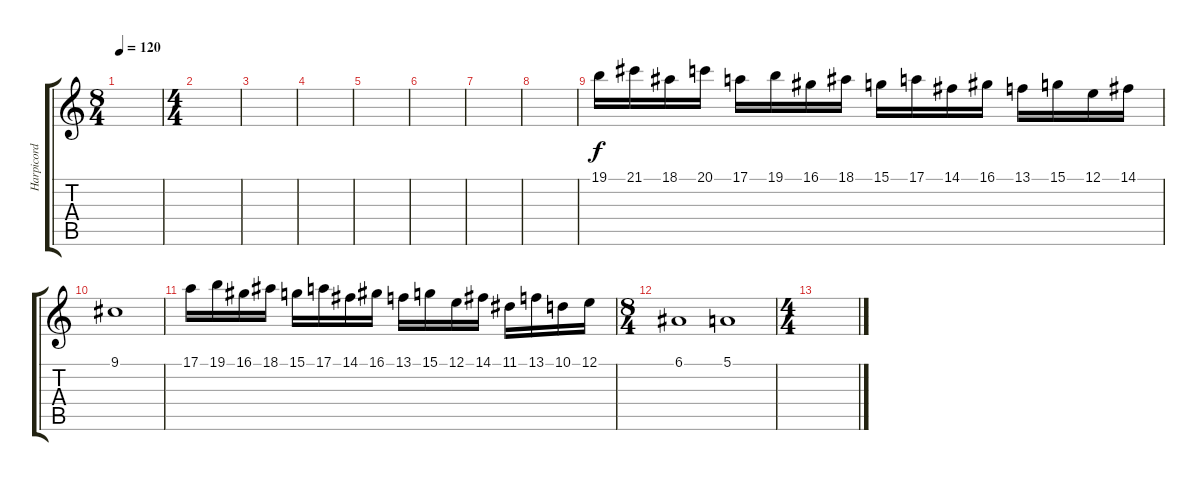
\track ("Harpicord  - King Diamond" "Harpicord ") {instrument harpsichord}
\staff {score tabs}
\tuning (E4 B3 G3 D3 A2 E2) {hide}
\ts (8 4)
\tempo 120
\clef g2
\ks c
|
\ts (4 4)
|
|
|
|
|
|
|
19.1.16 21.1.16 18.1.16 20.1.16 17.1.16 19.1.16 16.1.16 18.1.16 15.1.16 17.1.16 14.1.16 16.1.16 13.1.16 15.1.16 12.1.16 14.1.16 |
9.1.1 |
17.1.16 19.1.16 16.1.16 18.1.16 15.1.16 17.1.16 14.1.16 16.1.16 13.1.16 15.1.16 12.1.16 14.1.16 11.1.16 13.1.16 10.1.16 12.1.16 |
\ts (8 4)
6.1.1 5.1.1 |
\ts (4 4)
